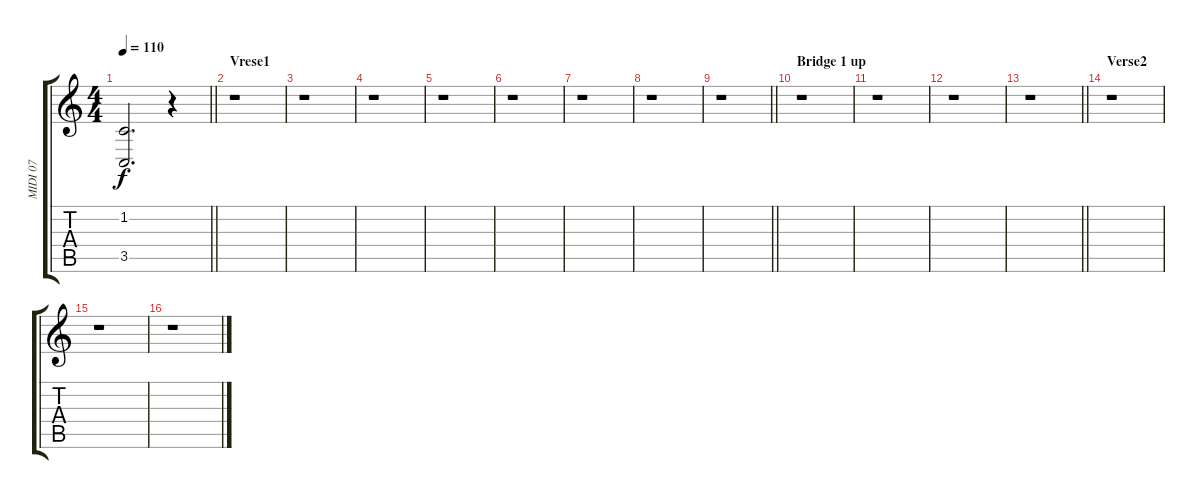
\track ("MIDI 07" "MIDI 07") {instrument applause}
\staff {score tabs}
\tuning (E4 B3 G3 D3 A2 E2) {hide}
\ts (4 4)
\tempo 110
\clef g2
\barLineRight lightlight
\ks c
(1.2 3.5).2{d dy f} r.4 |
\section ("" "Vrese1")
r.1 |
r.1 |
r.1 |
r.1 |
r.1 |
r.1 |
r.1 |
\barLineRight lightlight
r.1 |
\section ("" "Bridge 1 up")
r.1 |
r.1 |
r.1 |
\barLineRight lightlight
r.1 |
\section ("" "Verse2")
r.1 |
r.1 |
r.1
